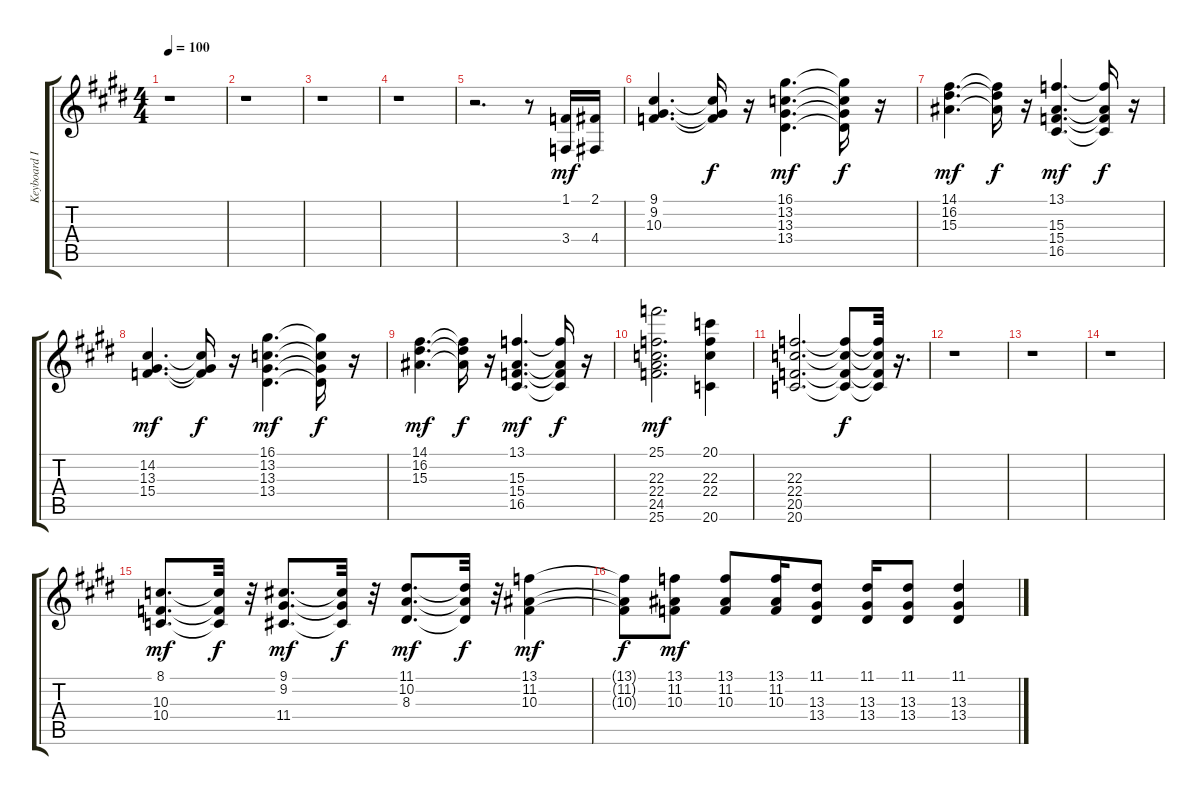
\track ("Keyboard II" "Keyboard I") {instrument stringensemble1}
\staff {score tabs}
\tuning (E4 B3 G3 D3 A2 E2) {hide}
\ts (4 4)
\tempo 100
\clef g2
\ks e
r.1{dy f} |
r.1 |
r.1 |
r.1 |
r.2{d} r.8 (1.1 3.4).16{dy mf} (2.1 4.4).16 |
(9.1 9.2 10.3).4{d} (9.1{t} 9.2{t} 10.3{t}).16{dy f} r.16 (16.1 13.2 13.3 13.4).4{d dy mf} (16.1{t} 13.2{t} 13.3{t} 13.4{t}).16{dy f} r.16 |
(14.1 16.2 15.3).4{d dy mf} (14.1{t} 16.2{t} 15.3{t}).16{dy f} r.16 (13.1 15.3 15.4 16.5).4{d dy mf} (13.1{t} 15.3{t} 15.4{t} 16.5{t}).16{dy f} r.16 |
(14.2 13.3 15.4).4{d dy mf} (14.2{t} 13.3{t} 15.4{t}).16{dy f} r.16 (16.1 13.2 13.3 13.4).4{d dy mf} (16.1{t} 13.2{t} 13.3{t} 13.4{t}).16{dy f} r.16 |
(14.1 16.2 15.3).4{d dy mf} (14.1{t} 16.2{t} 15.3{t}).16{dy f} r.16 (13.1 15.3 15.4 16.5).4{d dy mf} (13.1{t} 15.3{t} 15.4{t} 16.5{t}).16{dy f} r.16 |
(25.1 22.3 22.4 24.5 25.6).2{d dy mf} (20.1 22.3 22.4 20.6).4 |
(22.3 22.4 20.5 20.6).2{d} (22.3{t} 22.4{t} 20.5{t} 20.6{t}).8{dy f} (22.3{t} 22.4{t} 20.5{t} 20.6{t}).32 r.16{d} |
r.1 |
r.1 |
r.1 |
(8.1 10.3 10.4).8{d dy mf} (8.1{t} 10.3{t} 10.4{t}).32{dy f} r.32 (9.1 9.2 11.4).8{d dy mf} (9.1{t} 9.2{t} 11.4{t}).32{dy f} r.32 (11.1 10.2 8.3).8{d dy mf} (11.1{t} 10.2{t} 8.3{t}).32{dy f} r.32 (13.1 11.2 10.3).4{dy mf} |
(13.1{t} 11.2{t} 10.3{t}).8{dy f} (13.1 11.2 10.3).8{dy mf} (13.1 11.2 10.3).8 (13.1 11.2 10.3).16 (11.1 13.3 13.4).8 (11.1 13.3 13.4).16 (11.1 13.3 13.4).8 (11.1 13.3 13.4).4
